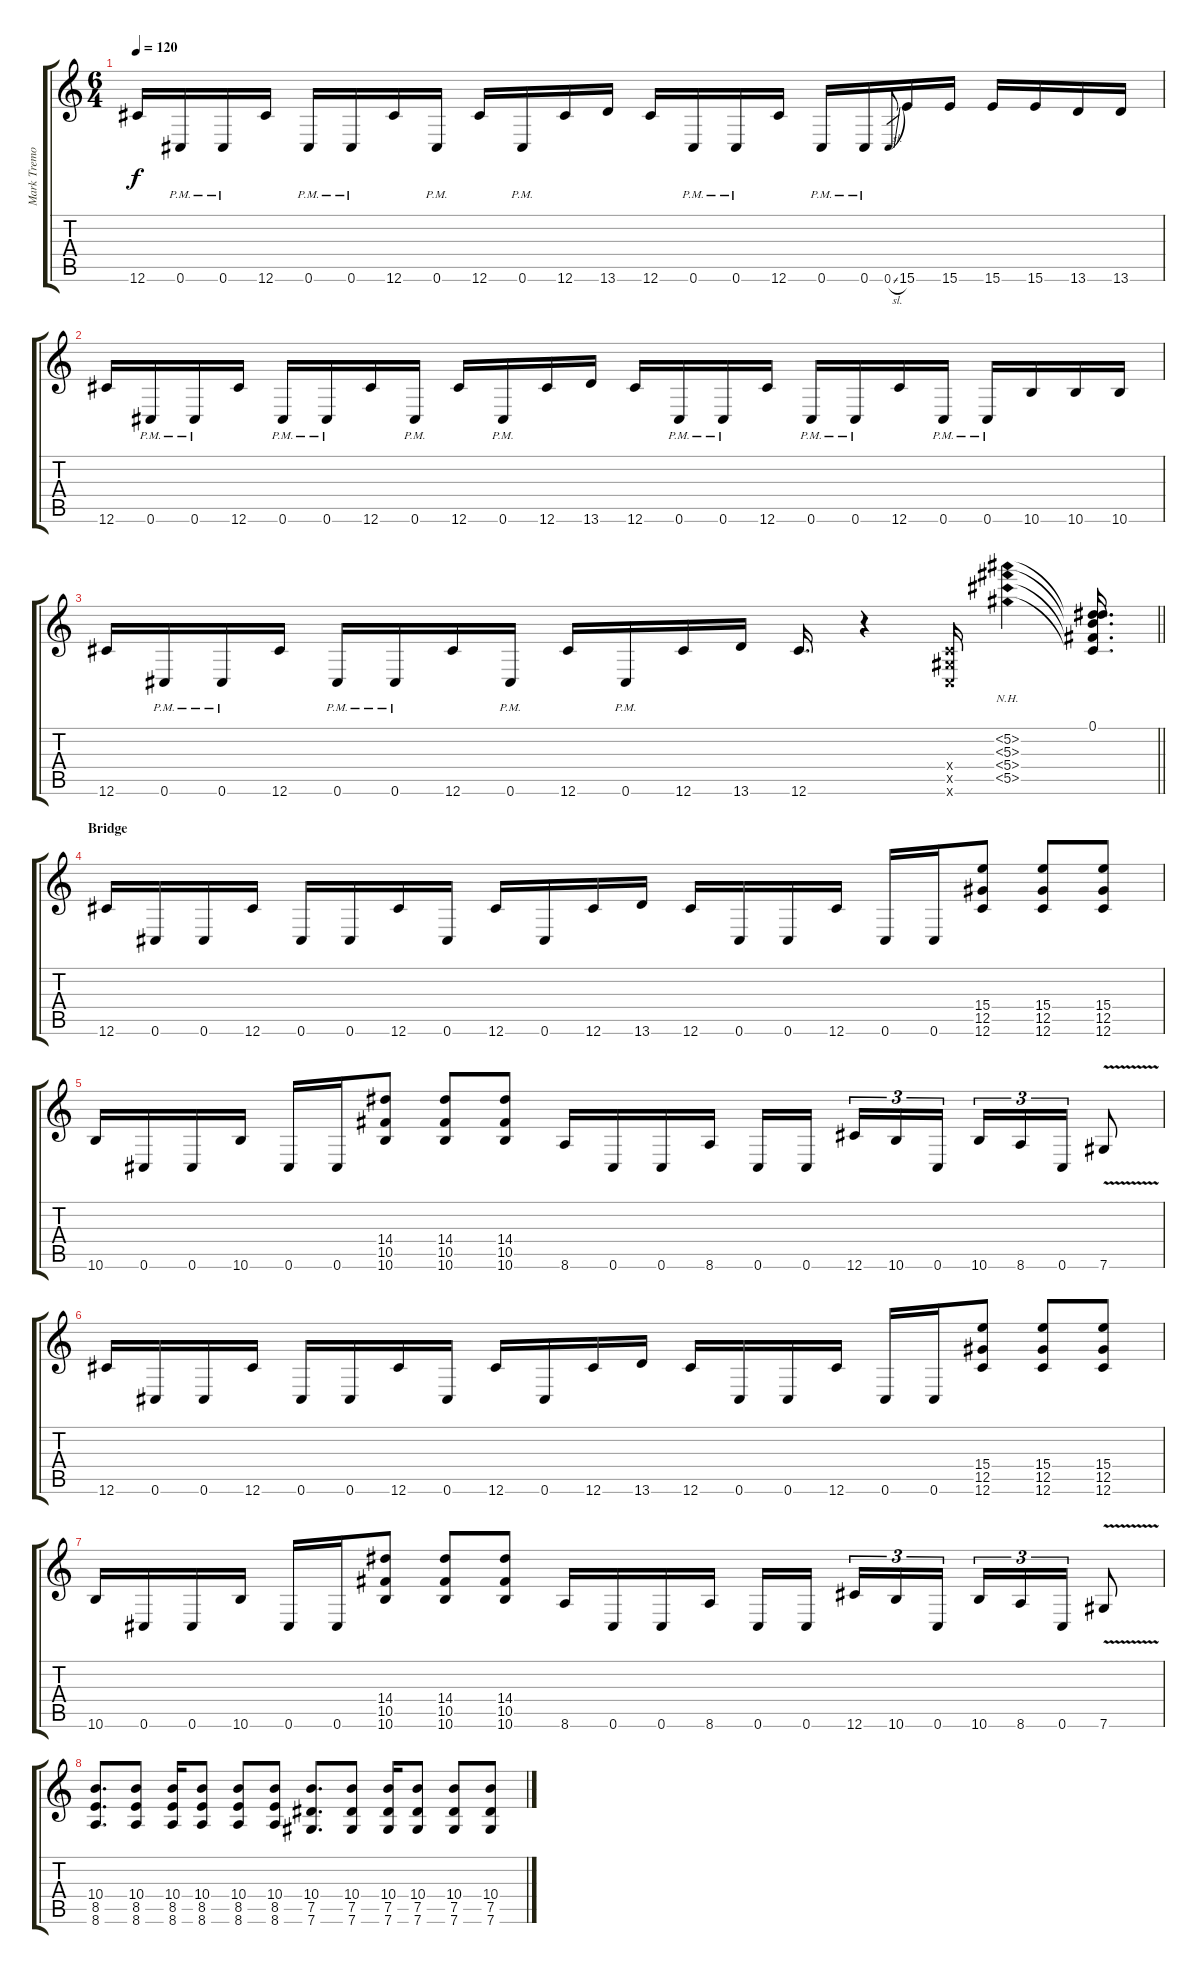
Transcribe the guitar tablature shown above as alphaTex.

\track ("Mark Tremonti" "Mark Tremo") {instrument distortionguitar}
\staff {score tabs}
\tuning (Eb4 Bb3 Gb3 Db3 Ab2 Db2) {hide}
\ts (6 4)
\tempo 120
\clef g2
\ks c
12.6.16{dy f} 0.6{pm}.16 0.6{pm}.16 12.6.16 0.6{pm}.16 0.6{pm}.16 12.6.16 0.6{pm}.16 12.6.16 0.6{pm}.16 12.6.16 13.6.16 12.6.16 0.6{pm}.16 0.6{pm}.16 12.6.16 0.6{pm}.16 0.6{pm}.16 0.6{sl}.8{gr} 15.6.16 15.6.16 15.6.16 15.6.16 13.6.16 13.6.16 |
12.6.16 0.6{pm}.16 0.6{pm}.16 12.6.16 0.6{pm}.16 0.6{pm}.16 12.6.16 0.6{pm}.16 12.6.16 0.6{pm}.16 12.6.16 13.6.16 12.6.16 0.6{pm}.16 0.6{pm}.16 12.6.16 0.6{pm}.16 0.6{pm}.16 12.6.16 0.6{pm}.16 0.6{pm}.16 10.6.16 10.6.16 10.6.16 |
\barLineRight lightlight
12.6.16 0.6{pm}.16 0.6{pm}.16 12.6.16 0.6{pm}.16 0.6{pm}.16 12.6.16 0.6{pm}.16 12.6.16 0.6{pm}.16 12.6.16 13.6.16 12.6.16{d} r.4 (0.4{x} 0.5{x} 0.6{x}).16 (5.2{nh} 5.3{nh} 5.4{nh} 5.5{nh}).4 (0.1 5.2{t} 5.3{t} 5.4{t} 5.5{t}).16{d} |
\section ("" "Bridge")
12.6.16 0.6.16 0.6.16 12.6.16 0.6.16 0.6.16 12.6.16 0.6.16 12.6.16 0.6.16 12.6.16 13.6.16 12.6.16 0.6.16 0.6.16 12.6.16 0.6.16 0.6.16 (15.4 12.5 12.6).8 (15.4 12.5 12.6).8 (15.4 12.5 12.6).8 |
10.6.16 0.6.16 0.6.16 10.6.16 0.6.16 0.6.16 (14.4 10.5 10.6).8 (14.4 10.5 10.6).8 (14.4 10.5 10.6).8 8.6.16 0.6.16 0.6.16 8.6.16 0.6.16 0.6.16{beam splitsecondary} 12.6.16{tu (3 2)} 10.6.16{tu (3 2)} 0.6.16{tu (3 2) beam splitsecondary} 10.6.16{tu (3 2)} 8.6.16{tu (3 2)} 0.6.16{tu (3 2)} 7.6{v}.8 |
12.6.16 0.6.16 0.6.16 12.6.16 0.6.16 0.6.16 12.6.16 0.6.16 12.6.16 0.6.16 12.6.16 13.6.16 12.6.16 0.6.16 0.6.16 12.6.16 0.6.16 0.6.16 (15.4 12.5 12.6).8 (15.4 12.5 12.6).8 (15.4 12.5 12.6).8 |
10.6.16 0.6.16 0.6.16 10.6.16 0.6.16 0.6.16 (14.4 10.5 10.6).8 (14.4 10.5 10.6).8 (14.4 10.5 10.6).8 8.6.16 0.6.16 0.6.16 8.6.16 0.6.16 0.6.16{beam splitsecondary} 12.6.16{tu (3 2)} 10.6.16{tu (3 2)} 0.6.16{tu (3 2) beam splitsecondary} 10.6.16{tu (3 2)} 8.6.16{tu (3 2)} 0.6.16{tu (3 2)} 7.6{v}.8 |
(10.4 8.5 8.6).8{d} (10.4 8.5 8.6).8 (10.4 8.5 8.6).16 (10.4 8.5 8.6).8 (10.4 8.5 8.6).8 (10.4 8.5 8.6).8 (10.4 7.5 7.6).8{d} (10.4 7.5 7.6).8 (10.4 7.5 7.6).16 (10.4 7.5 7.6).8 (10.4 7.5 7.6).8 (10.4 7.5 7.6).8
